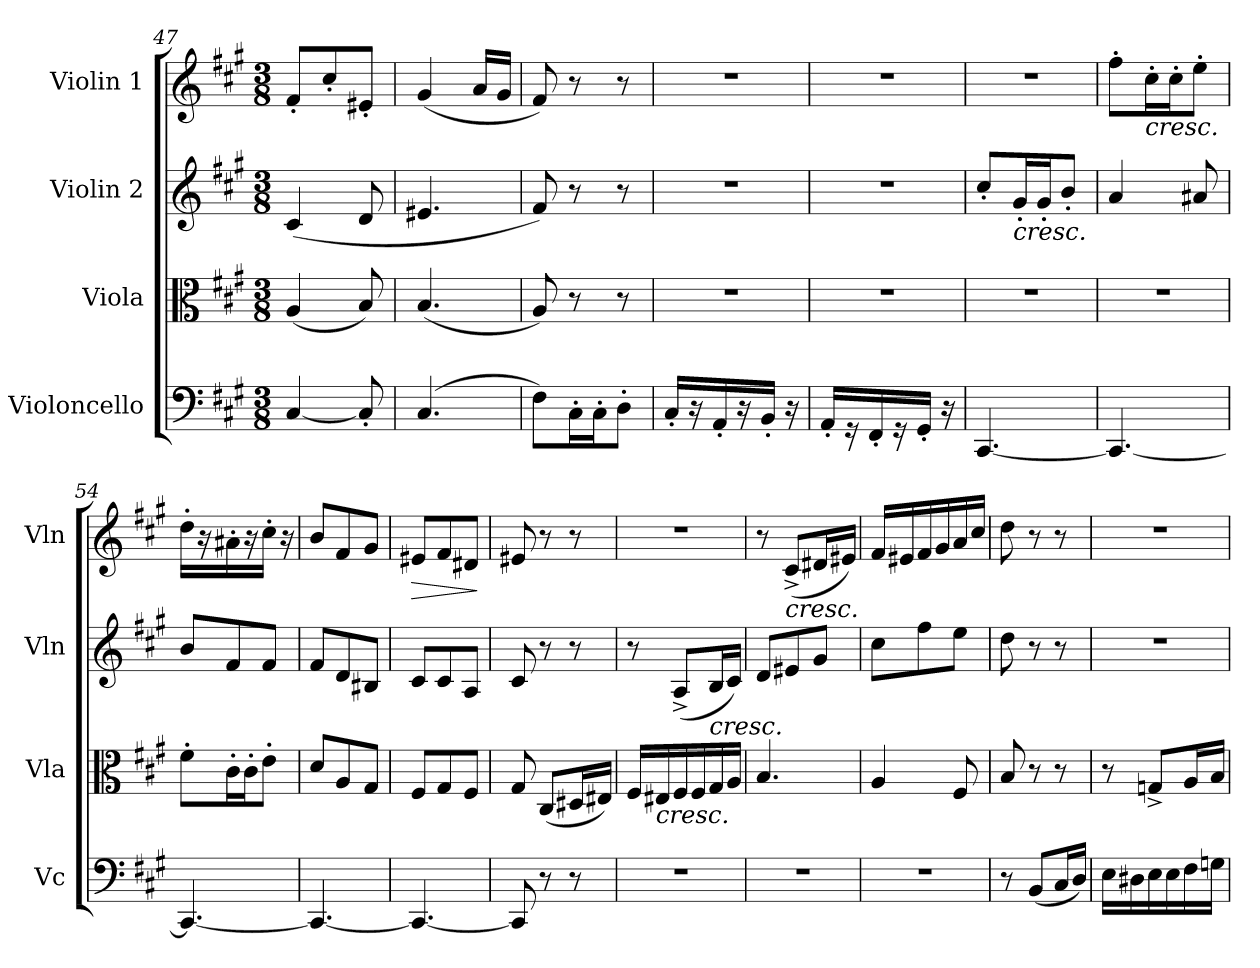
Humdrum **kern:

**kern	**kern	**kern	**kern	**dynam
*part4	*part3	*part2	*part1	*part1
*staff4	*staff3	*staff2	*staff1	*staff1
*I"Violoncello	*I"Viola	*I"Violin 2	*I"Violin 1	*
*I'Vc	*I'Vla	*I'Vln	*I'Vln	*
!!LO:LB:g=z
*clefF4	*clefC3	*clefG2	*clefG2	*
*k[f#c#g#]	*k[f#c#g#]	*k[f#c#g#]	*k[f#c#g#]	*
*M3/8	*M3/8	*M3/8	*M3/8	*
=47	=47	=47	=47	=47
[4C#/	(4A/	(4c#/	8f#'/L	.
.	.	.	8cc#'/	.
8C#'/]	8B/)	8d/	8e#X'/J	.
=48	=48	=48	=48	=48
(4.C#/	(4.B/	4.e#X/	(4g#/	.
.	.	.	16a/LL	.
.	.	.	16g#/JJ	.
=49	=49	=49	=49	=49
8F#\L)	8A/)	8f#/)	8f#/)	.
16C#'\L	8r	8r	8r	.
16C#'\J	.	.	.	.
8D'\J	8r	8r	8r	.
=50	=50	=50	=50	=50
16C#'/LL	4.r	4.r	4.r	.
16r	.	.	.	.
16AA'/	.	.	.	.
16r	.	.	.	.
16BB'/JJ	.	.	.	.
16r	.	.	.	.
=51	=51	=51	=51	=51
16AA'/LL	4.r	4.r	4.r	.
16r	.	.	.	.
16FF#'/	.	.	.	.
16r	.	.	.	.
16GG#'/JJ	.	.	.	.
16r	.	.	.	.
=52	=52	=52	=52	=52
[4.CC#/	4.r	8cc#'/L	4.r	.
!	!	!LO:TX:b:i:t=cresc.	!	!
.	.	16g#'/L	.	.
.	.	16g#'/J	.	.
.	.	8b'/J	.	.
=53	=53	=53	=53	=53
4.CC#/_	4.r	4a/	8ff#'\L	.
!	!	!	!LO:TX:b:i:t=cresc.	!
.	.	.	16cc#'\L	.
.	.	.	16cc#'\J	.
.	.	8a#X/	8ee'\J	.
=54	=54	=54	=54	=54
4.CC#/_	8f#'\L	8b/L	16dd'\LL	.
.	.	.	16r	.
.	16c#'\L	8f#/	16a#X'\	.
.	16c#'\J	.	16r	.
.	8e'\J	8f#/J	16cc#'\JJ	.
.	.	.	16r	.
!!LO:LB:g=z
=55	=55	=55	=55	=55
4.CC#/_	8d/L	8f#/L	8b/L	.
.	8A/	8d/	8f#/	.
.	8G#/J	8B#X/J	8g#/J	.
=56	=56	=56	=56	=56
!	!	!	!	!LO:HP:b
4.CC#/_	8F#/L	8c#/L	8e#X/L	>
.	8G#/	8c#/	8f#/	.
.	8F#/J	8A/J	8d#X/J	.
.	.	.	.	]
=57	=57	=57	=57	=57
8CC#/]	8G#/	8c#/	8e#X/	.
8r	(8C#/L	8r	8r	.
8r	16D#X/L	8r	8r	.
.	16E#X/JJ)	.	.	.
=58	=58	=58	=58	=58
4.r	16F#/LL	8r	4.r	.
!	!LO:TX:b:i:t=cresc.	!	!	!
.	16E#X/	.	.	.
.	16F#/	(8A^/L	.	.
.	16F#/	.	.	.
!	!	!LO:TX:b:i:t=cresc.	!	!
.	16G#/	16B/L	.	.
.	16A/JJ	16c#/JJ)	.	.
=59	=59	=59	=59	=59
4.r	4.B/	8d/L	8r	.
!	!	!	!LO:TX:b:i:t=cresc.	!
.	.	8e#X/	(8c#^/L	.
.	.	8g#/J	16d#X/L	.
.	.	.	16e#X/JJ)	.
=60	=60	=60	=60	=60
4.r	4A/	8cc#\L	16f#/LL	.
.	.	.	16e#X/	.
.	.	8ff#\	16f#/	.
.	.	.	16g#/	.
.	8F#/	8ee\J	16a/	.
.	.	.	16cc#/JJ	.
=61	=61	=61	=61	=61
8r	8B/	8dd\	8dd\	.
(8BB/L	8r	8r	8r	.
16C#/L	8r	8r	8r	.
16D/JJ)	.	.	.	.
!!LO:LB:g=z
=62	=62	=62	=62	=62
16E\LL	8r	4.r	4.r	.
16D#X\	.	.	.	.
16E\	8Gn^/L	.	.	.
16E\	.	.	.	.
16F#\	16A/L	.	.	.
16Gn\JJ	16B/JJ	.	.	.
=	=	=	=	=
*-	*-	*-	*-	*-
